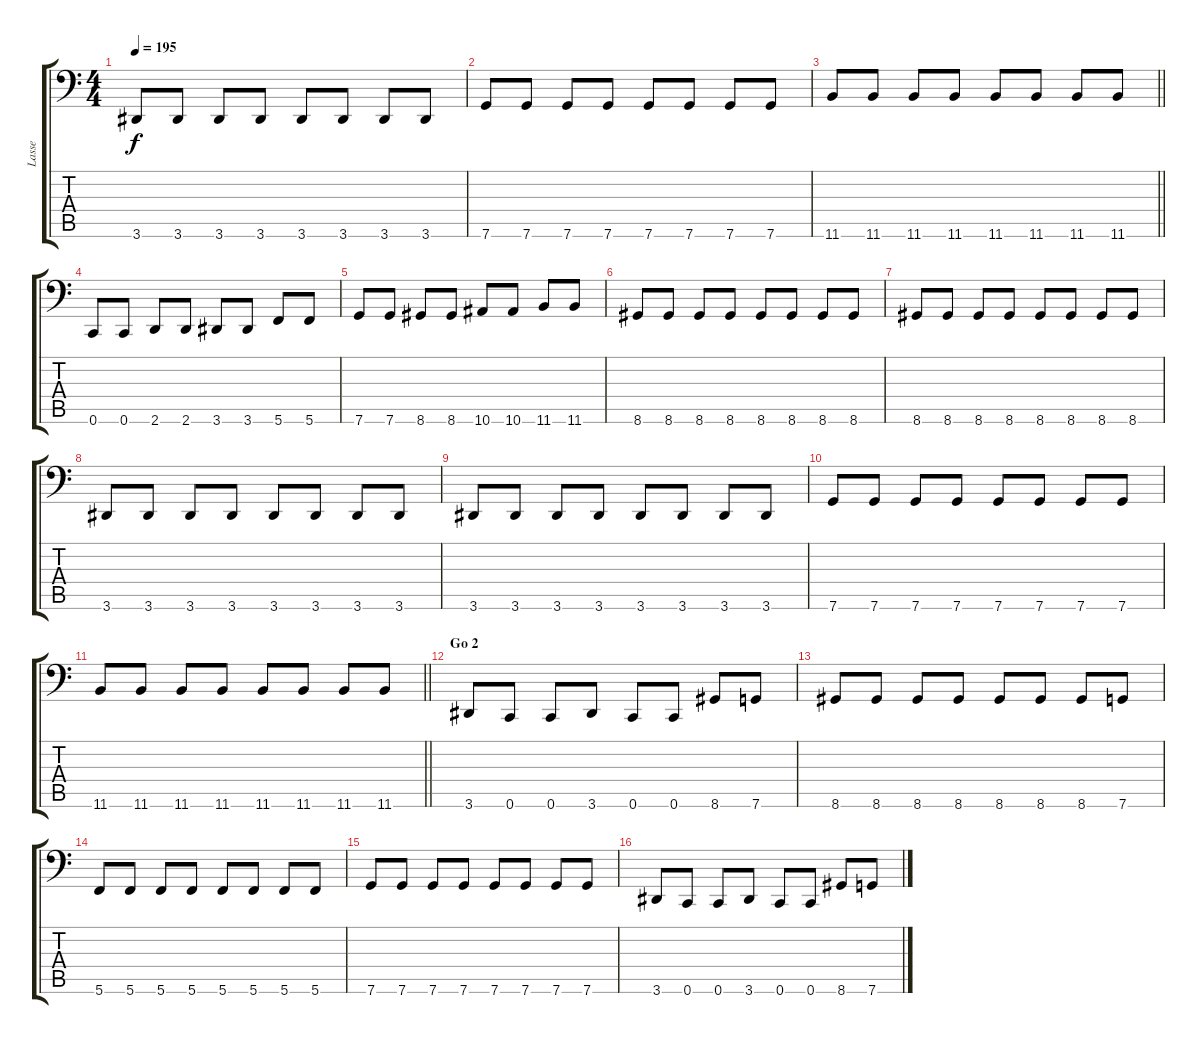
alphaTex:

\track ("Lasse" "Lasse") {instrument electricbasspick}
\staff {score tabs}
\tuning (D3 A2 F2 C2 G1 C1) {hide}
\ts (4 4)
\tempo 195
\clef f4
\ks c
3.6.8{dy f} 3.6.8 3.6.8 3.6.8 3.6.8 3.6.8 3.6.8 3.6.8 |
7.6.8 7.6.8 7.6.8 7.6.8 7.6.8 7.6.8 7.6.8 7.6.8 |
\barLineRight lightlight
11.6.8 11.6.8 11.6.8 11.6.8 11.6.8 11.6.8 11.6.8 11.6.8 |
0.6.8 0.6.8 2.6.8 2.6.8 3.6.8 3.6.8 5.6.8 5.6.8 |
7.6.8 7.6.8 8.6.8 8.6.8 10.6.8 10.6.8 11.6.8 11.6.8 |
8.6.8 8.6.8 8.6.8 8.6.8 8.6.8 8.6.8 8.6.8 8.6.8 |
8.6.8 8.6.8 8.6.8 8.6.8 8.6.8 8.6.8 8.6.8 8.6.8 |
3.6.8 3.6.8 3.6.8 3.6.8 3.6.8 3.6.8 3.6.8 3.6.8 |
3.6.8 3.6.8 3.6.8 3.6.8 3.6.8 3.6.8 3.6.8 3.6.8 |
7.6.8 7.6.8 7.6.8 7.6.8 7.6.8 7.6.8 7.6.8 7.6.8 |
\barLineRight lightlight
11.6.8 11.6.8 11.6.8 11.6.8 11.6.8 11.6.8 11.6.8 11.6.8 |
\section ("" "Go 2")
3.6.8 0.6.8 0.6.8 3.6.8 0.6.8 0.6.8 8.6.8 7.6.8 |
8.6.8 8.6.8 8.6.8 8.6.8 8.6.8 8.6.8 8.6.8 7.6.8 |
5.6.8 5.6.8 5.6.8 5.6.8 5.6.8 5.6.8 5.6.8 5.6.8 |
7.6.8 7.6.8 7.6.8 7.6.8 7.6.8 7.6.8 7.6.8 7.6.8 |
3.6.8 0.6.8 0.6.8 3.6.8 0.6.8 0.6.8 8.6.8 7.6.8
